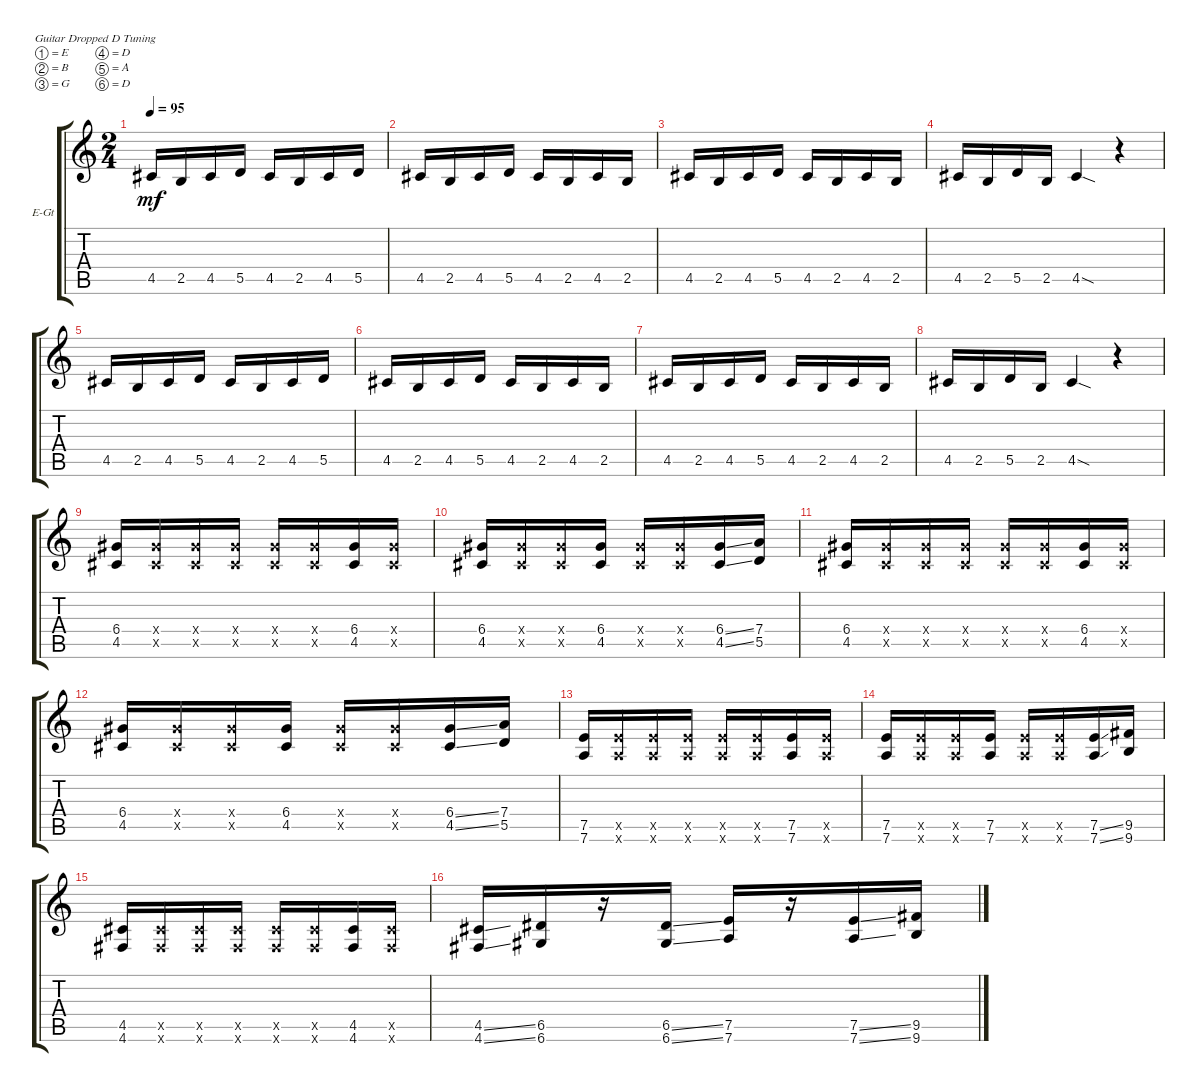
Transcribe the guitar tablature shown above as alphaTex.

\bracketExtendMode groupsimilarinstruments
\firstSystemTrackNameOrientation horizontal
\otherSystemsTrackNameOrientation horizontal
\track ("Electric Guitar" "E-Gt") {instrument distortionguitar}
\staff {score tabs}
\tuning (E4 B3 G3 D3 A2 D2)
\ts (2 4)
\tempo 95
\clef g2
\ks c
4.5.16{dy mf} 2.5.16 4.5.16 5.5.16 4.5.16 2.5.16 4.5.16 5.5.16 |
4.5.16 2.5.16 4.5.16 5.5.16 4.5.16 2.5.16 4.5.16 2.5.16 |
4.5.16 2.5.16 4.5.16 5.5.16 4.5.16 2.5.16 4.5.16 2.5.16 |
4.5.16 2.5.16 5.5.16 2.5.16 4.5{sod}.4 r.4 |
4.5.16 2.5.16 4.5.16 5.5.16 4.5.16 2.5.16 4.5.16 5.5.16 |
4.5.16 2.5.16 4.5.16 5.5.16 4.5.16 2.5.16 4.5.16 2.5.16 |
4.5.16 2.5.16 4.5.16 5.5.16 4.5.16 2.5.16 4.5.16 2.5.16 |
4.5.16 2.5.16 5.5.16 2.5.16 4.5{sod}.4 r.4 |
\beaming (8 2 2)
\scale
0.487395 (4.5 6.4).16 (4.5{x} 6.4{x}).16 (4.5{x} 6.4{x}).16 (4.5{x} 6.4{x}).16 (4.5{x} 6.4{x}).16 (4.5{x} 6.4{x}).16 (4.5 6.4).16 (4.5{x} 6.4{x}).16 |
\scale
0.256303 (4.5 6.4).16 (4.5{x} 6.4{x}).16 (4.5{x} 6.4{x}).16 (4.5 6.4).16 (4.5{x} 6.4{x}).16 (4.5{x} 6.4{x}).16 (4.5{ss} 6.4{ss}).16 (5.5 7.4).16 |
\scale
0.256303 (4.5 6.4).16 (4.5{x} 6.4{x}).16 (4.5{x} 6.4{x}).16 (4.5{x} 6.4{x}).16 (4.5{x} 6.4{x}).16 (4.5{x} 6.4{x}).16 (4.5 6.4).16 (4.5{x} 6.4{x}).16 |
\scale
0.333333 (4.5 6.4).16 (4.5{x} 6.4{x}).16 (4.5{x} 6.4{x}).16 (4.5 6.4).16 (4.5{x} 6.4{x}).16 (4.5{x} 6.4{x}).16 (4.5{ss} 6.4{ss}).16 (5.5 7.4).16 |
\scale
0.333333 (7.6 7.5).16 (7.6{x} 7.5{x}).16 (7.6{x} 7.5{x}).16 (7.6{x} 7.5{x}).16 (7.6{x} 7.5{x}).16 (7.6{x} 7.5{x}).16 (7.6 7.5).16 (7.6{x} 7.5{x}).16 |
\scale
0.333333 (7.6 7.5).16 (7.6{x} 7.5{x}).16 (7.6{x} 7.5{x}).16 (7.6 7.5).16 (7.6{x} 7.5{x}).16 (7.6{x} 7.5{x}).16 (7.6{ss} 7.5{ss}).16 (9.6 9.5).16 |
\scale
0.333333 (4.6 4.5).16 (4.6{x} 4.5{x}).16 (4.6{x} 4.5{x}).16 (4.6{x} 4.5{x}).16 (4.6{x} 4.5{x}).16 (4.6{x} 4.5{x}).16 (4.6 4.5).16 (4.6{x} 4.5{x}).16 |
\scale
0.333333 (4.6{ss} 4.5{ss}).16 (6.6 6.5).16 r.16 (6.6{ss} 6.5{ss}).16 (7.6 7.5).16 r.16 (7.6{ss} 7.5{ss}).16 (9.6 9.5).16
